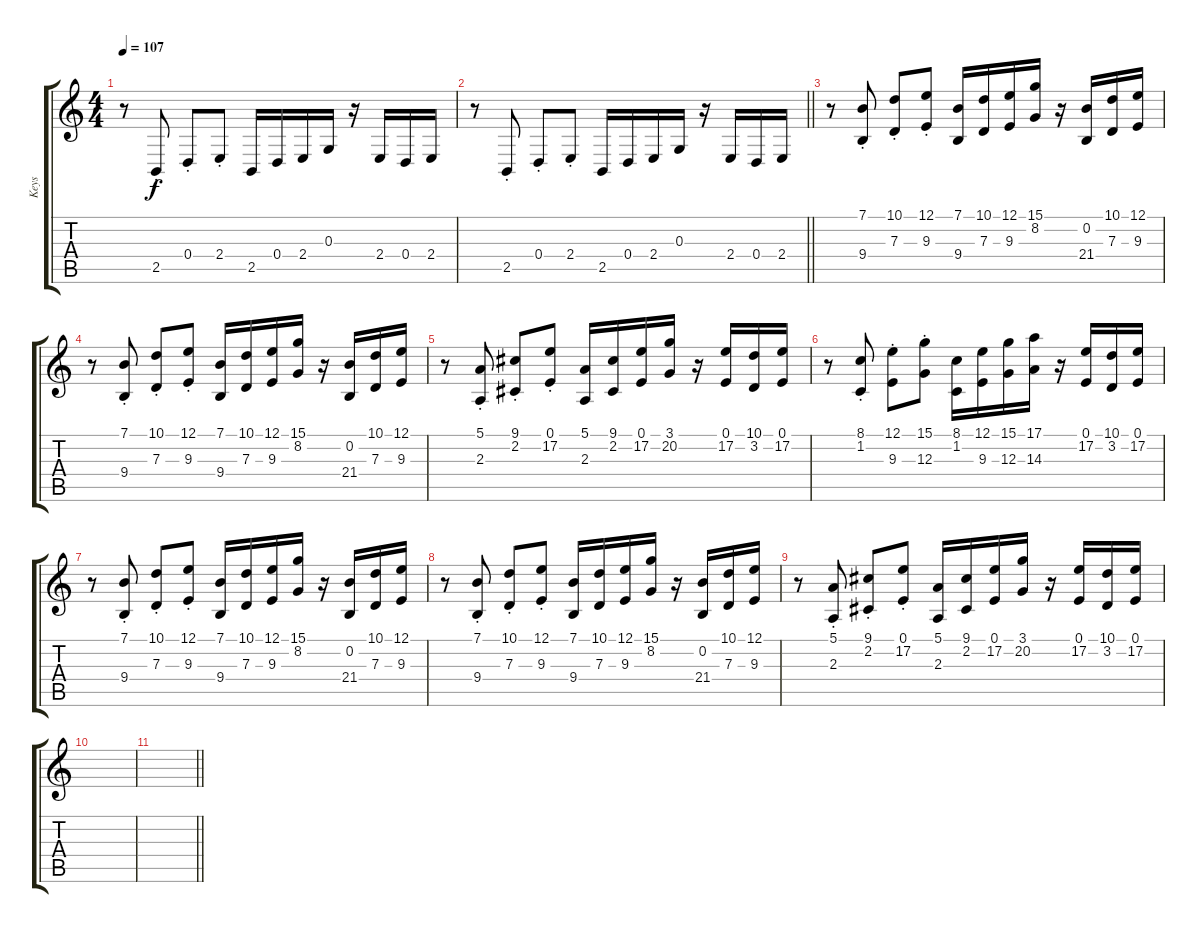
\track ("Keys" "Keys") {instrument lead2sawtooth}
\staff {score tabs}
\tuning (E4 B3 G3 D3 A2 E2) {hide}
\ts (4 4)
\tempo 107
\clef g2
\ks c
r.8{dy f} 2.5{st}.8 0.4{st}.8 2.4{st}.8 2.5.16 0.4.16 2.4.16 0.3.16 r.16 2.4.16 0.4.16 2.4.16 |
\barLineRight lightlight
r.8 2.5{st}.8 0.4{st}.8 2.4{st}.8 2.5.16 0.4.16 2.4.16 0.3.16 r.16 2.4.16 0.4.16 2.4.16 |
r.8{volume 14 instrument brasssection} (7.1{st} 9.4{st}).8 (10.1{st} 7.3{st}).8 (12.1{st} 9.3{st}).8 (7.1 9.4).16 (10.1 7.3).16 (12.1 9.3).16 (15.1 8.2).16 r.16 (0.2 21.4).16 (10.1 7.3).16 (12.1 9.3).16 |
r.8 (7.1{st} 9.4{st}).8 (10.1{st} 7.3{st}).8 (12.1{st} 9.3{st}).8 (7.1 9.4).16 (10.1 7.3).16 (12.1 9.3).16 (15.1 8.2).16 r.16 (0.2 21.4).16 (10.1 7.3).16 (12.1 9.3).16 |
r.8 (5.1{st} 2.3{st}).8 (9.1{st} 2.2{st}).8 (0.1{st} 17.2{st}).8 (5.1 2.3).16 (9.1 2.2).16 (0.1 17.2).16 (3.1 20.2).16 r.16 (0.1 17.2).16 (10.1 3.2).16 (0.1 17.2).16 |
r.8 (8.1{st} 1.2{st}).8 (12.1{st} 9.3{st}).8 (15.1{st} 12.3{st}).8 (8.1 1.2).16 (12.1 9.3).16 (15.1 12.3).16 (17.1 14.3).16 r.16 (0.1 17.2).16 (10.1 3.2).16 (0.1 17.2).16 |
r.8 (7.1{st} 9.4{st}).8 (10.1{st} 7.3{st}).8 (12.1{st} 9.3{st}).8 (7.1 9.4).16 (10.1 7.3).16 (12.1 9.3).16 (15.1 8.2).16 r.16 (0.2 21.4).16 (10.1 7.3).16 (12.1 9.3).16 |
r.8 (7.1{st} 9.4{st}).8 (10.1{st} 7.3{st}).8 (12.1{st} 9.3{st}).8 (7.1 9.4).16 (10.1 7.3).16 (12.1 9.3).16 (15.1 8.2).16 r.16 (0.2 21.4).16 (10.1 7.3).16 (12.1 9.3).16 |
r.8 (5.1{st} 2.3{st}).8 (9.1{st} 2.2{st}).8 (0.1{st} 17.2{st}).8 (5.1 2.3).16 (9.1 2.2).16 (0.1 17.2).16 (3.1 20.2).16 r.16 (0.1 17.2).16 (10.1 3.2).16 (0.1 17.2).16 |
|
\barLineRight lightlight
